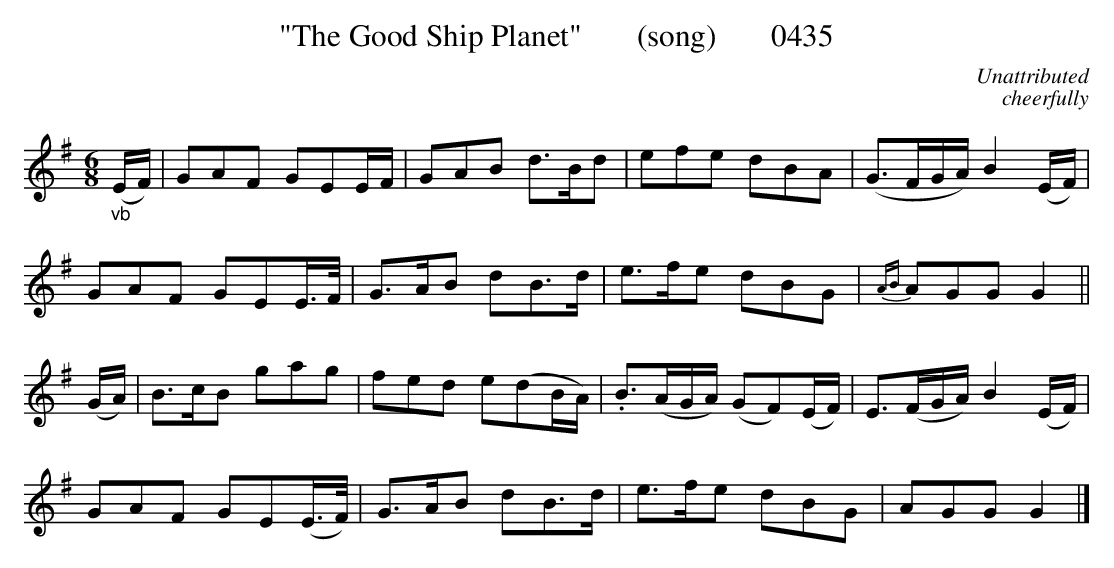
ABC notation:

X:1
T:"The Good Ship Planet"       (song)       0435
C:Unattributed
C:cheerfully
M:6/8
L:1/8
K:G
"_vb"(E/2F/2)|GAF GEE/2F/2|GAB d3/2B/2d|efe dBA|(G3/2F/2G/2A/2) B2(E/2F/2)|
GAF GEE3/4F/4|G3/2A/2B dB3/2d/2|e3/2f/2e dBG|{AB}AGG G2||
(G/2A/2)|B3/2c/2B gag|fed e(dB/2A/2)|.B3/2(A/2G/2A/2) (GF)(E/2F/2)|E3/2(F/2G/2A/2) B2(E/2F/2)|
GAF GE(E3/4F/4)|G3/2A/2B dB3/2d/2|e3/2f/2e dBG|trAGG G2|]
